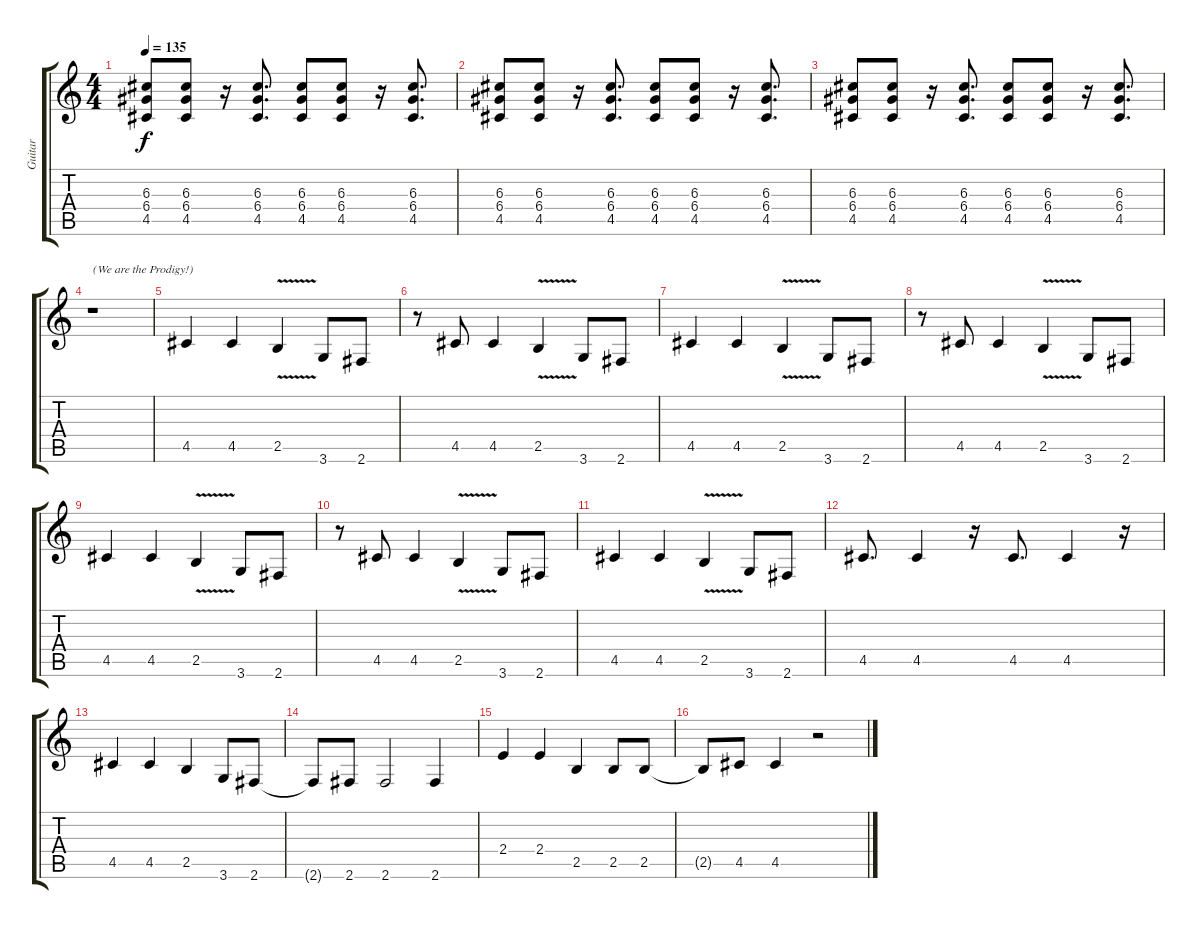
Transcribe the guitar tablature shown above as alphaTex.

\track ("Guitar" "Guitar") {instrument overdrivenguitar}
\staff {score tabs}
\tuning (E4 B3 G3 D3 A2 E2) {hide}
\ts (4 4)
\tempo 135
\clef g2
\ks c
(6.3 6.4 4.5).8{dy f} (6.3 6.4 4.5).8 r.16 (6.3 6.4 4.5).8{d} (6.3 6.4 4.5).8 (6.3 6.4 4.5).8 r.16 (6.3 6.4 4.5).8{d} |
(6.3 6.4 4.5).8 (6.3 6.4 4.5).8 r.16 (6.3 6.4 4.5).8{d} (6.3 6.4 4.5).8 (6.3 6.4 4.5).8 r.16 (6.3 6.4 4.5).8{d} |
(6.3 6.4 4.5).8 (6.3 6.4 4.5).8 r.16 (6.3 6.4 4.5).8{d} (6.3 6.4 4.5).8 (6.3 6.4 4.5).8 r.16 (6.3 6.4 4.5).8{d} |
r.1{txt "(We are the Prodigy!)"} |
4.5.4 4.5.4 2.5{v}.4 3.6.8 2.6.8 |
r.8 4.5.8 4.5.4 2.5{v}.4 3.6.8 2.6.8 |
4.5.4 4.5.4 2.5{v}.4 3.6.8 2.6.8 |
r.8 4.5.8 4.5.4 2.5{v}.4 3.6.8 2.6.8 |
4.5.4 4.5.4 2.5{v}.4 3.6.8 2.6.8 |
r.8 4.5.8 4.5.4 2.5{v}.4 3.6.8 2.6.8 |
4.5.4 4.5.4 2.5{v}.4 3.6.8 2.6.8 |
4.5.8{d} 4.5.4 r.16 4.5.8{d} 4.5.4 r.16 |
4.5.4 4.5.4 2.5.4 3.6.8 2.6.8 |
2.6{t}.8 2.6.8 2.6.2 2.6.4 |
2.4.4 2.4.4 2.5.4 2.5.8 2.5.8 |
2.5{t}.8 4.5.8 4.5.4 r.2
